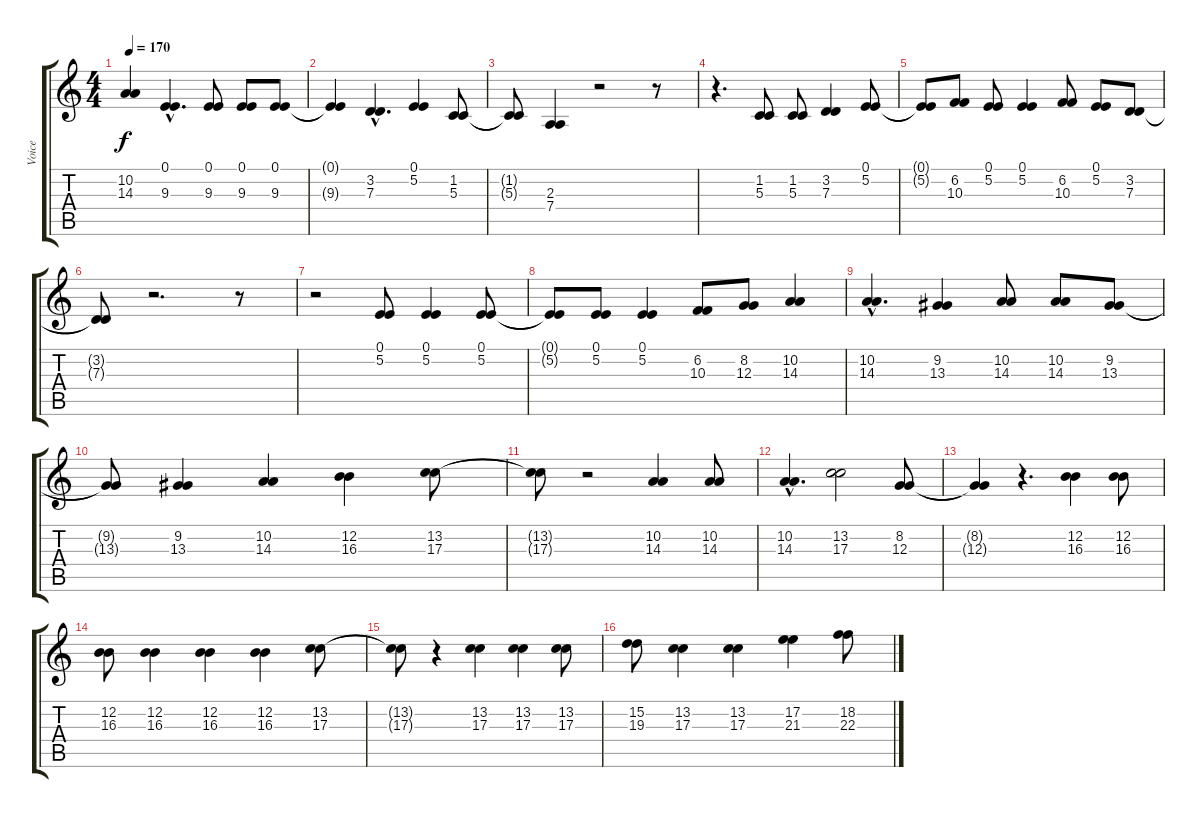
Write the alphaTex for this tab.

\track ("Voice" "Voice") {instrument sopranosax}
\staff {score tabs}
\tuning (E4 B3 G3 D3 A2 E2) {hide}
\ts (4 4)
\tempo 170
\clef g2
\ks c
(10.2{t} 14.3{t}).4{dy f} (0.1{hac} 9.3{hac}).4{d} (0.1 9.3).8 (0.1 9.3).8 (0.1 9.3).8 |
(0.1{t} 9.3{t}).4 (3.2{hac} 7.3{hac}).4{d} (0.1 5.2).4 (1.2 5.3).8 |
(1.2{t} 5.3{t}).8 (2.3 7.4).4 r.2 r.8 |
r.4{d} (1.2 5.3).8 (1.2 5.3).8 (3.2 7.3).4 (0.1 5.2).8 |
(0.1{t} 5.2{t}).8 (6.2 10.3).8 (0.1 5.2).8 (0.1 5.2).4 (6.2 10.3).8 (0.1 5.2).8 (3.2 7.3).8 |
(3.2{t} 7.3{t}).8 r.2{d} r.8 |
r.2 (0.1 5.2).8 (0.1 5.2).4 (0.1 5.2).8 |
(0.1{t} 5.2{t}).8 (0.1 5.2).8 (0.1 5.2).4 (6.2 10.3).8 (8.2 12.3).8 (10.2 14.3).4 |
(10.2{hac} 14.3{hac}).4{d} (9.2 13.3).4 (10.2 14.3).8 (10.2 14.3).8 (9.2 13.3).8 |
(9.2{t} 13.3{t}).8 (9.2 13.3).4 (10.2 14.3).4 (12.2 16.3).4 (13.2 17.3).8 |
(13.2{t} 17.3{t}).8 r.2 (10.2 14.3).4 (10.2 14.3).8 |
(10.2{hac} 14.3{hac}).4{d} (13.2 17.3).2 (8.2 12.3).8 |
(8.2{t} 12.3{t}).4 r.4{d} (12.2 16.3).4 (12.2 16.3).8 |
(12.2 16.3).8 (12.2 16.3).4 (12.2 16.3).4 (12.2 16.3).4 (13.2 17.3).8 |
(13.2{t} 17.3{t}).8 r.4 (13.2 17.3).4 (13.2 17.3).4 (13.2 17.3).8 |
(15.2 19.3).8 (13.2 17.3).4 (13.2 17.3).4 (17.2 21.3).4 (18.2 22.3).8
